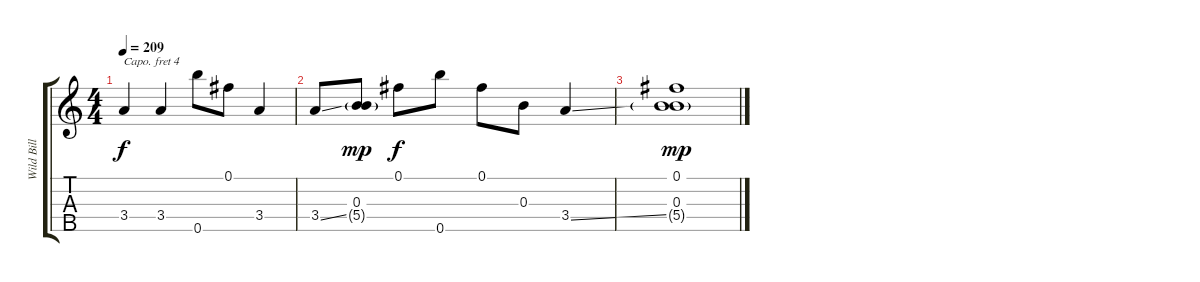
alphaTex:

\track ("Wild Bill Jones" "Wild Bill ") {instrument banjo}
\staff {score tabs}
\capo 4
\tuning (D4 B3 G3 D3 G4) {hide}
\displaytranspose 12
\ts (4 4)
\tempo 209
\clef g2
\ks c
3.4.4{dy f} 3.4.4 0.5.8 0.1.8 3.4.4 |
3.4{ss}.8 (0.3 5.4{g}).8{dy mp} 0.1.8{dy f} 0.5.8 0.1.8 0.3.8 3.4{ss}.4 |
(0.1 0.3 5.4{g}).1{dy mp}
